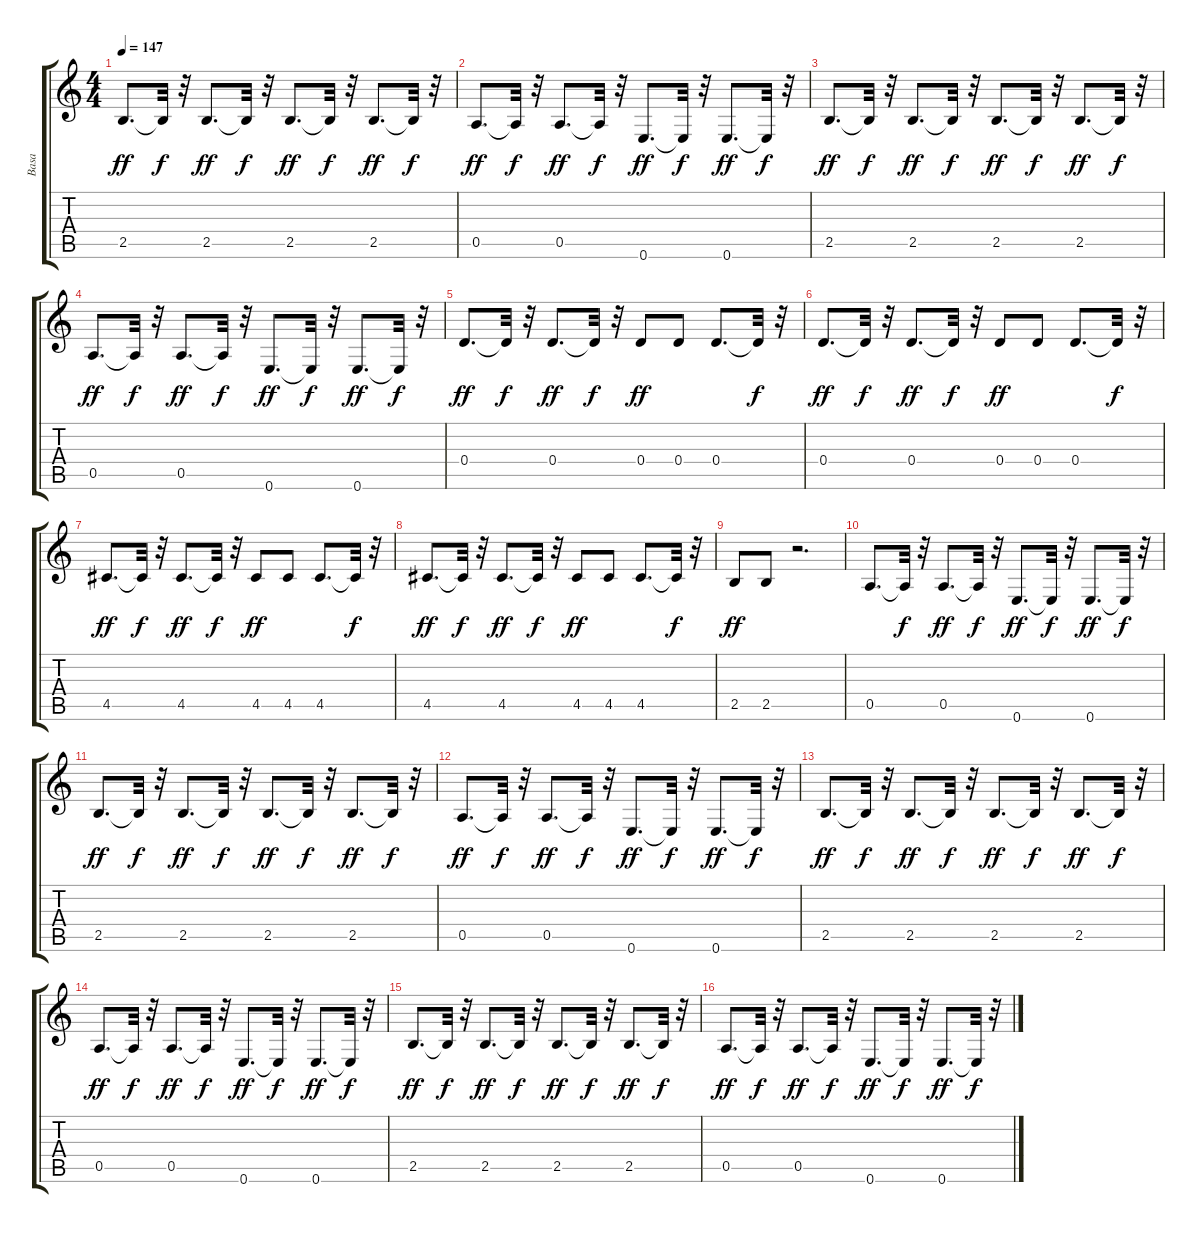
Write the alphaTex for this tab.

\track ("Basa" "Basa") {instrument electricbassfinger}
\staff {score tabs}
\tuning (E4 B3 G3 D3 A2 E2) {hide}
\ts (4 4)
\tempo 147
\clef g2
\ks c
2.5.8{d dy ff} 2.5{t}.32{dy f} r.32 2.5.8{d dy ff} 2.5{t}.32{dy f} r.32 2.5.8{d dy ff} 2.5{t}.32{dy f} r.32 2.5.8{d dy ff} 2.5{t}.32{dy f} r.32 |
0.5.8{d dy ff} 0.5{t}.32{dy f} r.32 0.5.8{d dy ff} 0.5{t}.32{dy f} r.32 0.6.8{d dy ff} 0.6{t}.32{dy f} r.32 0.6.8{d dy ff} 0.6{t}.32{dy f} r.32 |
2.5.8{d dy ff} 2.5{t}.32{dy f} r.32 2.5.8{d dy ff} 2.5{t}.32{dy f} r.32 2.5.8{d dy ff} 2.5{t}.32{dy f} r.32 2.5.8{d dy ff} 2.5{t}.32{dy f} r.32 |
0.5.8{d dy ff} 0.5{t}.32{dy f} r.32 0.5.8{d dy ff} 0.5{t}.32{dy f} r.32 0.6.8{d dy ff} 0.6{t}.32{dy f} r.32 0.6.8{d dy ff} 0.6{t}.32{dy f} r.32 |
0.4.8{d dy ff} 0.4{t}.32{dy f} r.32 0.4.8{d dy ff} 0.4{t}.32{dy f} r.32 0.4.8{dy ff} 0.4.8 0.4.8{d} 0.4{t}.32{dy f} r.32 |
0.4.8{d dy ff} 0.4{t}.32{dy f} r.32 0.4.8{d dy ff} 0.4{t}.32{dy f} r.32 0.4.8{dy ff} 0.4.8 0.4.8{d} 0.4{t}.32{dy f} r.32 |
4.5.8{d dy ff} 4.5{t}.32{dy f} r.32 4.5.8{d dy ff} 4.5{t}.32{dy f} r.32 4.5.8{dy ff} 4.5.8 4.5.8{d} 4.5{t}.32{dy f} r.32 |
4.5.8{d dy ff} 4.5{t}.32{dy f} r.32 4.5.8{d dy ff} 4.5{t}.32{dy f} r.32 4.5.8{dy ff} 4.5.8 4.5.8{d} 4.5{t}.32{dy f} r.32 |
2.5.8{dy ff} 2.5.8 r.2{d} |
0.5.8{d} 0.5{t}.32{dy f} r.32 0.5.8{d dy ff} 0.5{t}.32{dy f} r.32 0.6.8{d dy ff} 0.6{t}.32{dy f} r.32 0.6.8{d dy ff} 0.6{t}.32{dy f} r.32 |
2.5.8{d dy ff} 2.5{t}.32{dy f} r.32 2.5.8{d dy ff} 2.5{t}.32{dy f} r.32 2.5.8{d dy ff} 2.5{t}.32{dy f} r.32 2.5.8{d dy ff} 2.5{t}.32{dy f} r.32 |
0.5.8{d dy ff} 0.5{t}.32{dy f} r.32 0.5.8{d dy ff} 0.5{t}.32{dy f} r.32 0.6.8{d dy ff} 0.6{t}.32{dy f} r.32 0.6.8{d dy ff} 0.6{t}.32{dy f} r.32 |
2.5.8{d dy ff} 2.5{t}.32{dy f} r.32 2.5.8{d dy ff} 2.5{t}.32{dy f} r.32 2.5.8{d dy ff} 2.5{t}.32{dy f} r.32 2.5.8{d dy ff} 2.5{t}.32{dy f} r.32 |
0.5.8{d dy ff} 0.5{t}.32{dy f} r.32 0.5.8{d dy ff} 0.5{t}.32{dy f} r.32 0.6.8{d dy ff} 0.6{t}.32{dy f} r.32 0.6.8{d dy ff} 0.6{t}.32{dy f} r.32 |
2.5.8{d dy ff} 2.5{t}.32{dy f} r.32 2.5.8{d dy ff} 2.5{t}.32{dy f} r.32 2.5.8{d dy ff} 2.5{t}.32{dy f} r.32 2.5.8{d dy ff} 2.5{t}.32{dy f} r.32 |
0.5.8{d dy ff} 0.5{t}.32{dy f} r.32 0.5.8{d dy ff} 0.5{t}.32{dy f} r.32 0.6.8{d dy ff} 0.6{t}.32{dy f} r.32 0.6.8{d dy ff} 0.6{t}.32{dy f} r.32
